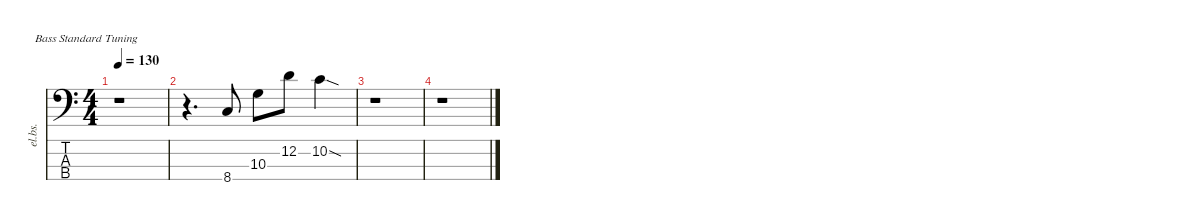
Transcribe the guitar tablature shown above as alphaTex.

\defaultSystemsLayout 4
\hideDynamics
\bracketExtendMode nobrackets
\track ("Electric Bass" "el.bs.") {solo instrument electricbassfinger}
\staff {score tabs}
\tuning (G2 D2 A1 E1)
\ts (4 4)
\tempo 130
\clef f4
\ks c
r.1{dy mf beam Down} |
r.4{d beam Down} 8.4.8{beam Up} 10.3.8{beam Down} 12.2.8{beam Down} 10.2{sod}.4{beam Down} |
r.1{beam Down} |
r.1{beam Down}
